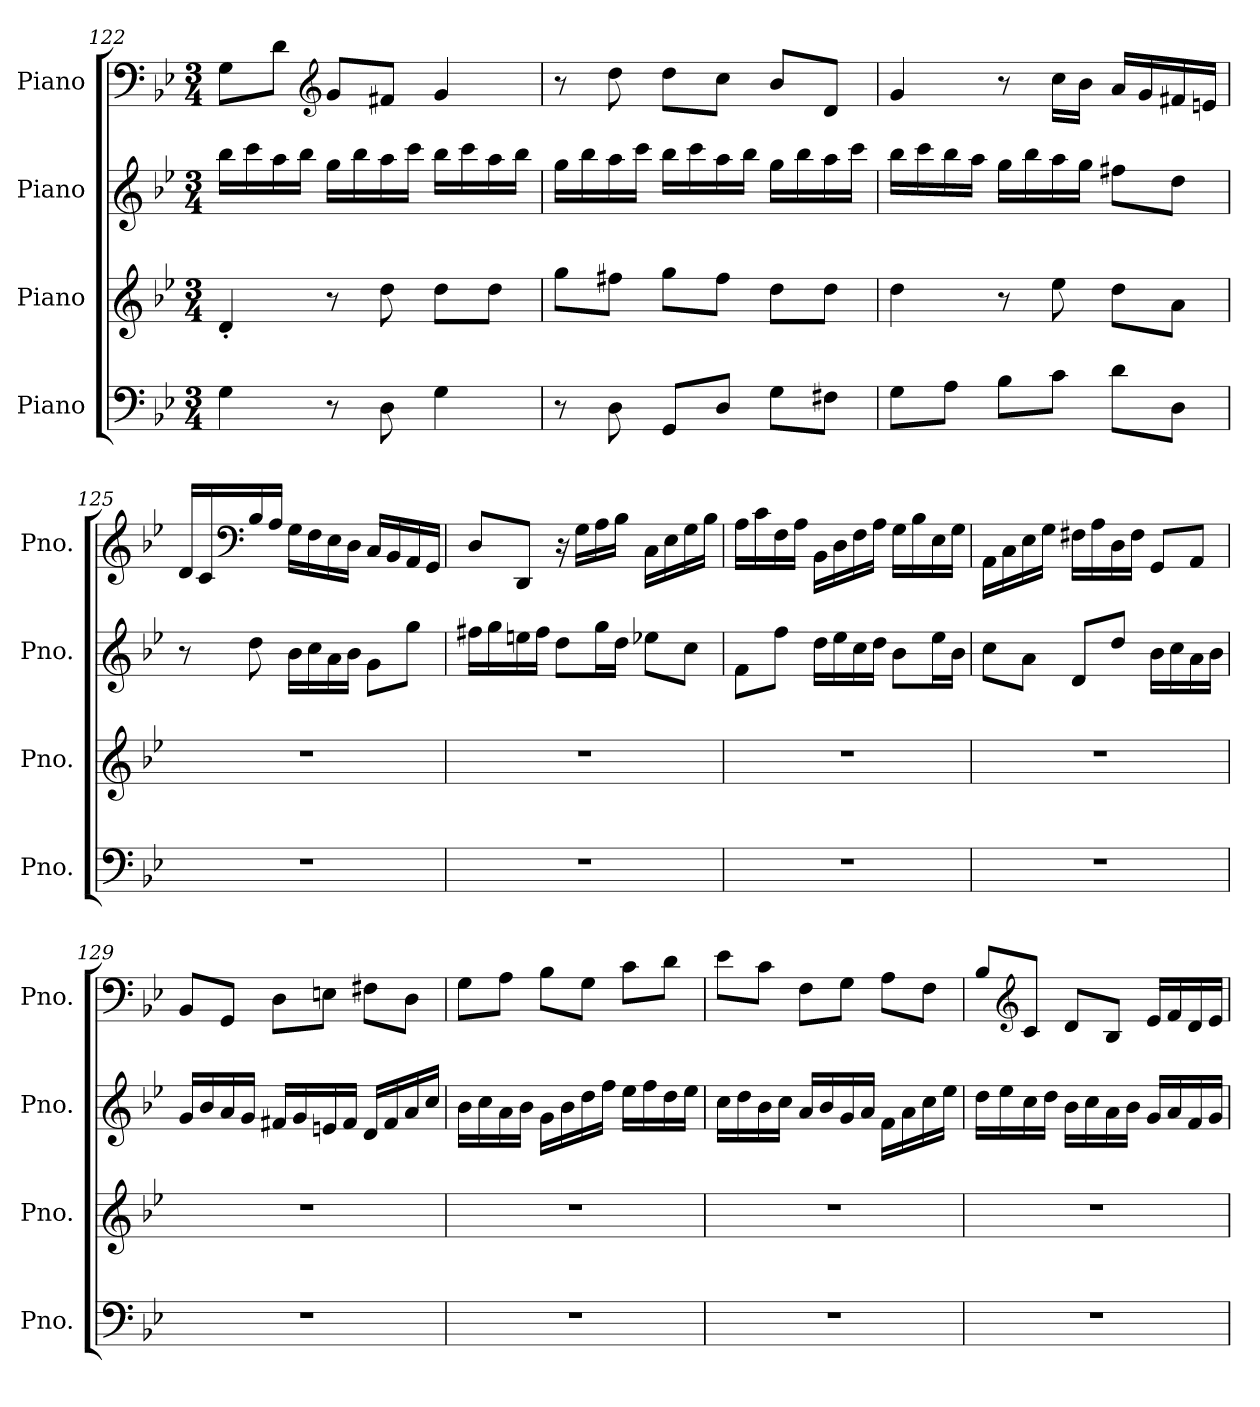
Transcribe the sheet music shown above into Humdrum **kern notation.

**kern	**kern	**kern	**kern
*part4	*part3	*part2	*part1
*staff4	*staff3	*staff2	*staff1
*I"Piano	*I"Piano	*I"Piano	*I"Piano
*I'Pno.	*I'Pno.	*I'Pno.	*I'Pno.
!!LO:LB:g=z
*clefF4	*clefG2	*clefG2	*clefF4
*k[b-e-]	*k[b-e-]	*k[b-e-]	*k[b-e-]
*M3/4	*M3/4	*M3/4	*M3/4
=122	=122	=122	=122
4G\	4d'/	16bb-\LL	8G\L
.	.	16ccc\	.
.	.	16aa\	8d\J
.	.	16bb-\JJ	.
*	*	*	*clefG2
8r	8r	16gg\LL	8g/L
.	.	16bb-\	.
8D\	8dd\	16aa\	8f#X/J
.	.	16ccc\JJ	.
4G\	8dd\L	16bb-\LL	4g/
.	.	16ccc\	.
.	8dd\J	16aa\	.
.	.	16bb-\JJ	.
=123	=123	=123	=123
8r	8gg\L	16gg\LL	8r
.	.	16bb-\	.
8D\	8ff#X\J	16aa\	8dd\
.	.	16ccc\JJ	.
8GG/L	8gg\L	16bb-\LL	8dd\L
.	.	16ccc\	.
8D/J	8ff#\J	16aa\	8cc\J
.	.	16bb-\JJ	.
8G\L	8dd\L	16gg\LL	8b-/L
.	.	16bb-\	.
8F#X\J	8dd\J	16aa\	8d/J
.	.	16ccc\JJ	.
!!LO:PB:g=z
=124	=124	=124	=124
8G\L	4dd\	16bb-\LL	4g/
.	.	16ccc\	.
8A\J	.	16bb-\	.
.	.	16aa\JJ	.
8B-\L	8r	16gg\LL	8r
.	.	16bb-\	.
8c\J	8ee-\	16aa\	16cc\LL
.	.	16gg\JJ	16b-\JJ
8d\L	8dd\L	8ff#X\L	16a/LL
.	.	.	16g/
8D\J	8a\J	8dd\J	16f#X/
.	.	.	16en/JJ
=125	=125	=125	=125
2.r	2.r	8r	16d/LL
.	.	.	16c/
*	*	*	*clefF4
.	.	8dd\	16B-/
.	.	.	16A/JJ
.	.	16b-\LL	16G\LL
.	.	16cc\	16F\
.	.	16a\	16E-\
.	.	16b-\JJ	16D\JJ
.	.	8g\L	16C/LL
.	.	.	16BB-/
.	.	8gg\J	16AA/
.	.	.	16GG/JJ
=126	=126	=126	=126
2.r	2.r	16ff#X\LL	8D/L
.	.	16gg\	.
.	.	16een\	8DD/J
.	.	16ff#\JJ	.
.	.	8dd\L	16r
.	.	.	16G\LL
.	.	16gg\L	16A\
.	.	16dd\JJ	16B-\JJ
.	.	8ee-X\L	16C\LL
.	.	.	16E-\
.	.	8cc\J	16G\
.	.	.	16B-\JJ
!!LO:LB:g=z
=127	=127	=127	=127
2.r	2.r	8f\L	16A\LL
.	.	.	16c\
.	.	8ff\J	16F\
.	.	.	16A\JJ
.	.	16dd\LL	16BB-\LL
.	.	16ee-\	16D\
.	.	16cc\	16F\
.	.	16dd\JJ	16A\JJ
.	.	8b-\L	16G\LL
.	.	.	16B-\
.	.	16ee-\L	16E-\
.	.	16b-\JJ	16G\JJ
=128	=128	=128	=128
2.r	2.r	8cc\L	16AA\LL
.	.	.	16C\
.	.	8a\J	16E-\
.	.	.	16G\JJ
.	.	8d/L	16F#X\LL
.	.	.	16A\
.	.	8dd/J	16D\
.	.	.	16F#\JJ
.	.	16b-\LL	8GG/L
.	.	16cc\	.
.	.	16a\	8AA/J
.	.	16b-\JJ	.
=129	=129	=129	=129
2.r	2.r	16g/LL	8BB-/L
.	.	16b-/	.
.	.	16a/	8GG/J
.	.	16g/JJ	.
.	.	16f#X/LL	8D\L
.	.	16g/	.
.	.	16en/	8En\J
.	.	16f#/JJ	.
.	.	16d/LL	8F#X\L
.	.	16f#/	.
.	.	16a/	8D\J
.	.	16cc/JJ	.
!!LO:LB:g=z
=130	=130	=130	=130
2.r	2.r	16b-\LL	8G\L
.	.	16cc\	.
.	.	16a\	8A\J
.	.	16b-\JJ	.
.	.	16g\LL	8B-\L
.	.	16b-\	.
.	.	16dd\	8G\J
.	.	16ff\JJ	.
.	.	16ee-\LL	8c\L
.	.	16ff\	.
.	.	16dd\	8d\J
.	.	16ee-\JJ	.
=131	=131	=131	=131
2.r	2.r	16cc\LL	8e-\L
.	.	16dd\	.
.	.	16b-\	8c\J
.	.	16cc\JJ	.
.	.	16a/LL	8F\L
.	.	16b-/	.
.	.	16g/	8G\J
.	.	16a/JJ	.
.	.	16f\LL	8A\L
.	.	16a\	.
.	.	16cc\	8F\J
.	.	16ee-\JJ	.
=132	=132	=132	=132
2.r	2.r	16dd\LL	8B-/L
.	.	16ee-\	.
*	*	*	*clefG2
.	.	16cc\	8c/J
.	.	16dd\JJ	.
.	.	16b-\LL	8d/L
.	.	16cc\	.
.	.	16a\	8B-/J
.	.	16b-\JJ	.
.	.	16g/LL	16e-/LL
.	.	16a/	16f/
.	.	16f/	16d/
.	.	16g/JJ	16e-/JJ
=	=	=	=
*-	*-	*-	*-
